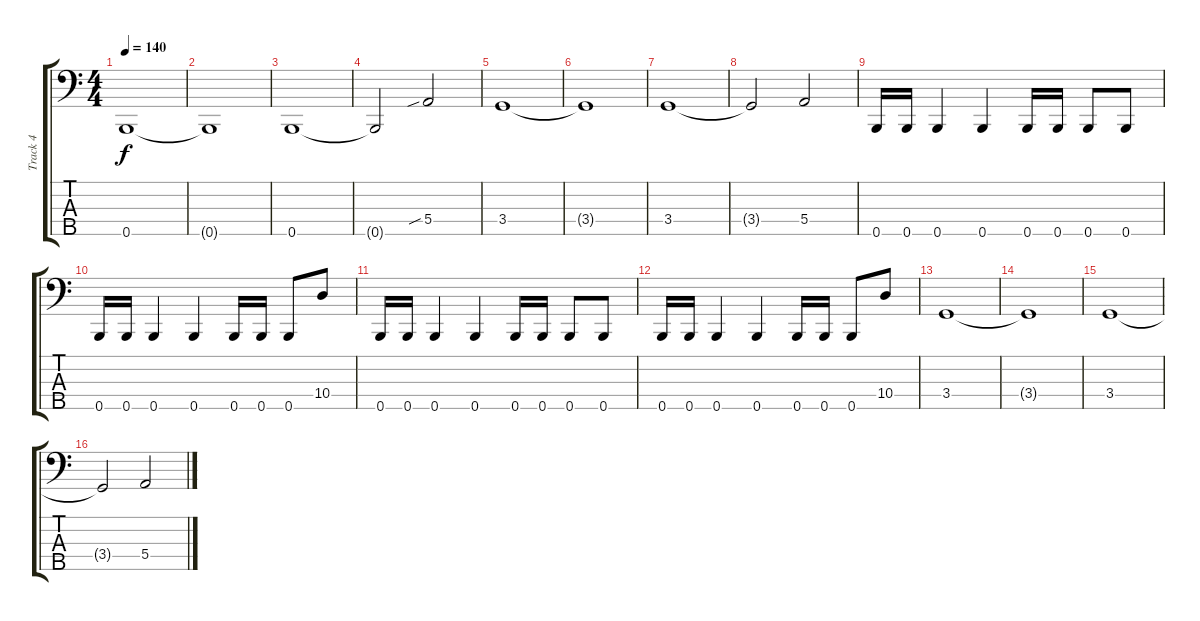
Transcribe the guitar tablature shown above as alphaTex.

\track ("Track 4" "Track 4") {instrument electricbassfinger}
\staff {score tabs}
\tuning (G2 D2 A1 E1 B0) {hide}
\ts (4 4)
\tempo 140
\clef f4
\ks c
0.5.1{dy f instrument electricbassfinger} |
0.5{t}.1 |
0.5.1 |
0.5{t}.2 5.4{sib}.2 |
3.4.1 |
3.4{t}.1 |
3.4.1 |
3.4{t}.2 5.4.2 |
0.5.16 0.5.16 0.5.4 0.5.4 0.5.16 0.5.16 0.5.8 0.5.8 |
0.5.16 0.5.16 0.5.4 0.5.4 0.5.16 0.5.16 0.5.8 10.4.8 |
0.5.16 0.5.16 0.5.4 0.5.4 0.5.16 0.5.16 0.5.8 0.5.8 |
0.5.16 0.5.16 0.5.4 0.5.4 0.5.16 0.5.16 0.5.8 10.4.8 |
3.4.1 |
3.4{t}.1 |
3.4.1 |
3.4{t}.2 5.4.2
